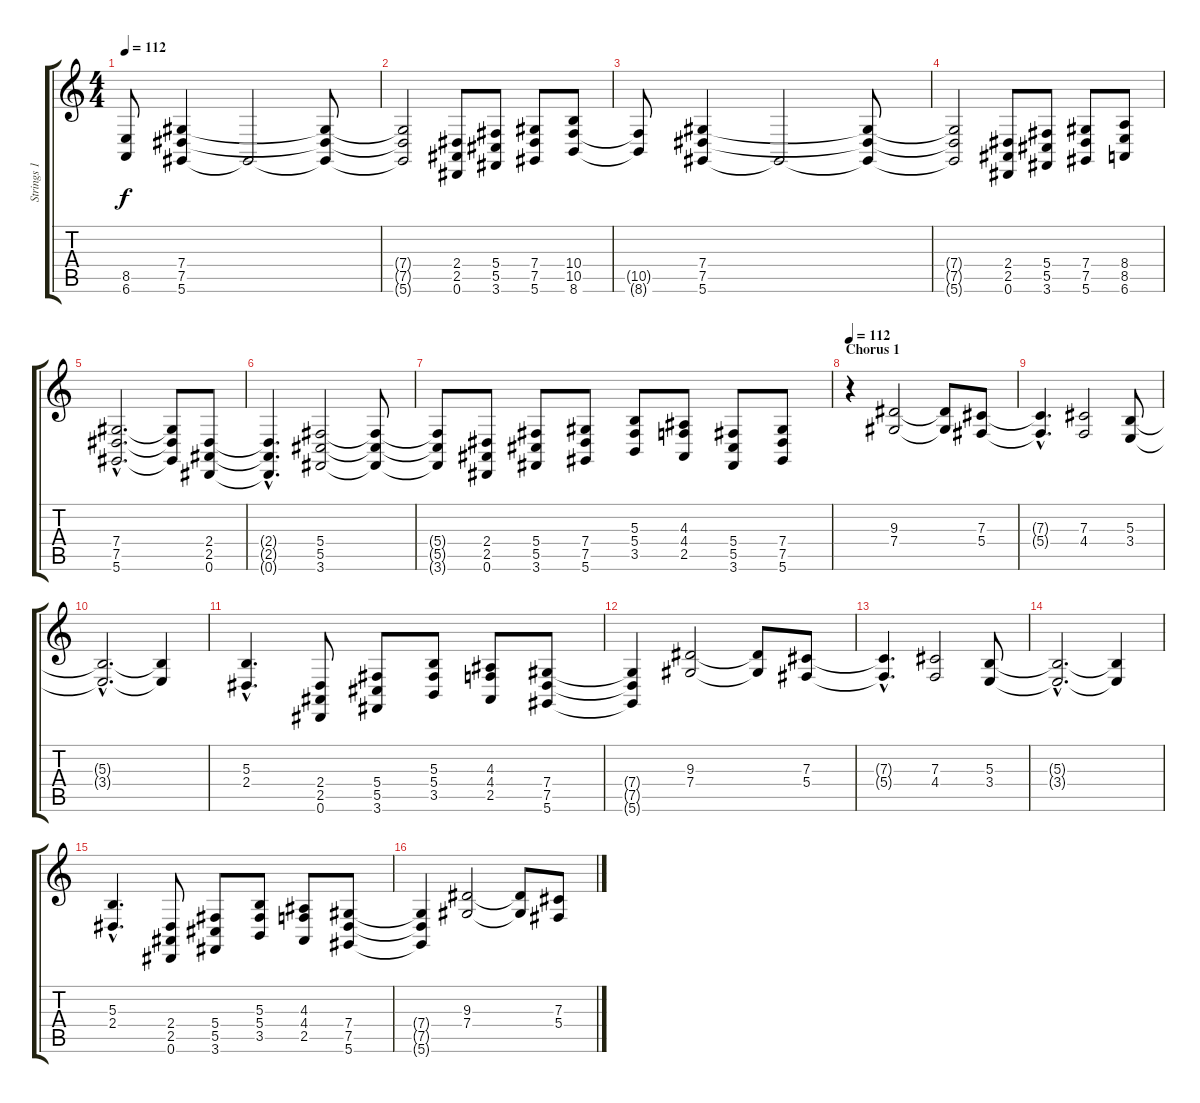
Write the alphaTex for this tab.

\track ("Strings 1" "Strings 1") {instrument stringensemble1}
\staff {score tabs}
\tuning (Eb4 Bb3 Gb3 Db3 Ab2 Eb2) {hide}
\ts (4 4)
\tempo 112
\clef g2
\ks c
(8.5{t} 6.6{t}).8{dy f} (7.4 7.5 5.6).4 5.6{t}.2 (7.4{t} 7.5{t} 5.6{t}).8 |
(7.4{t} 7.5{t} 5.6{t}).2 (2.4 2.5 0.6).8 (5.4 5.5 3.6).8 (7.4 7.5 5.6).8 (10.4 10.5 8.6).8 |
(10.5{t} 8.6{t}).8 (7.4 7.5 5.6).4 5.6{t}.2 (7.4{t} 7.5{t} 5.6{t}).8 |
(7.4{t} 7.5{t} 5.6{t}).2 (2.4 2.5 0.6).8 (5.4 5.5 3.6).8 (7.4 7.5 5.6).8 (8.4 8.5 6.6).8 |
(7.4{hac} 7.5{hac} 5.6{hac}).2{d} (7.4{t} 7.5{t} 5.6{t}).8 (2.4 2.5 0.6).8 |
(2.4{hac t} 2.5{hac t} 0.6{hac t}).4{d} (5.4 5.5 3.6).2 (5.4{t} 5.5{t} 3.6{t}).8 |
(5.4{t} 5.5{t} 3.6{t}).8 (2.4 2.5 0.6).8 (5.4 5.5 3.6).8 (7.4 7.5 5.6).8 (5.3 5.4 3.5).8 (4.3 4.4 2.5).8 (5.4 5.5 3.6).8 (7.4 7.5 5.6).8 |
\section ("" "Chorus 1")
\tempo 112
r.4{volume 16 balance 2} (9.3 7.4).2 (9.3{t} 7.4{t}).8 (7.3 5.4).8 |
(7.3{hac t} 5.4{hac t}).4{d} (7.3 4.4).2 (5.3 3.4).8 |
(5.3{hac t} 3.4{hac t}).2{d} (5.3{t} 3.4{t}).4 |
(5.3{hac} 2.4{hac}).4{d} (2.4 2.5 0.6).8 (5.4 5.5 3.6).8 (5.3 5.4 3.5).8 (4.3 4.4 2.5).8 (7.4 7.5 5.6).8 |
(7.4{t} 7.5{t} 5.6{t}).4 (9.3 7.4).2 (9.3{t} 7.4{t}).8 (7.3 5.4).8 |
(7.3{hac t} 5.4{hac t}).4{d} (7.3 4.4).2 (5.3 3.4).8 |
(5.3{hac t} 3.4{hac t}).2{d} (5.3{t} 3.4{t}).4 |
(5.3{hac} 2.4{hac}).4{d} (2.4 2.5 0.6).8 (5.4 5.5 3.6).8 (5.3 5.4 3.5).8 (4.3 4.4 2.5).8 (7.4 7.5 5.6).8 |
(7.4{t} 7.5{t} 5.6{t}).4 (9.3 7.4).2 (9.3{t} 7.4{t}).8 (7.3 5.4).8
